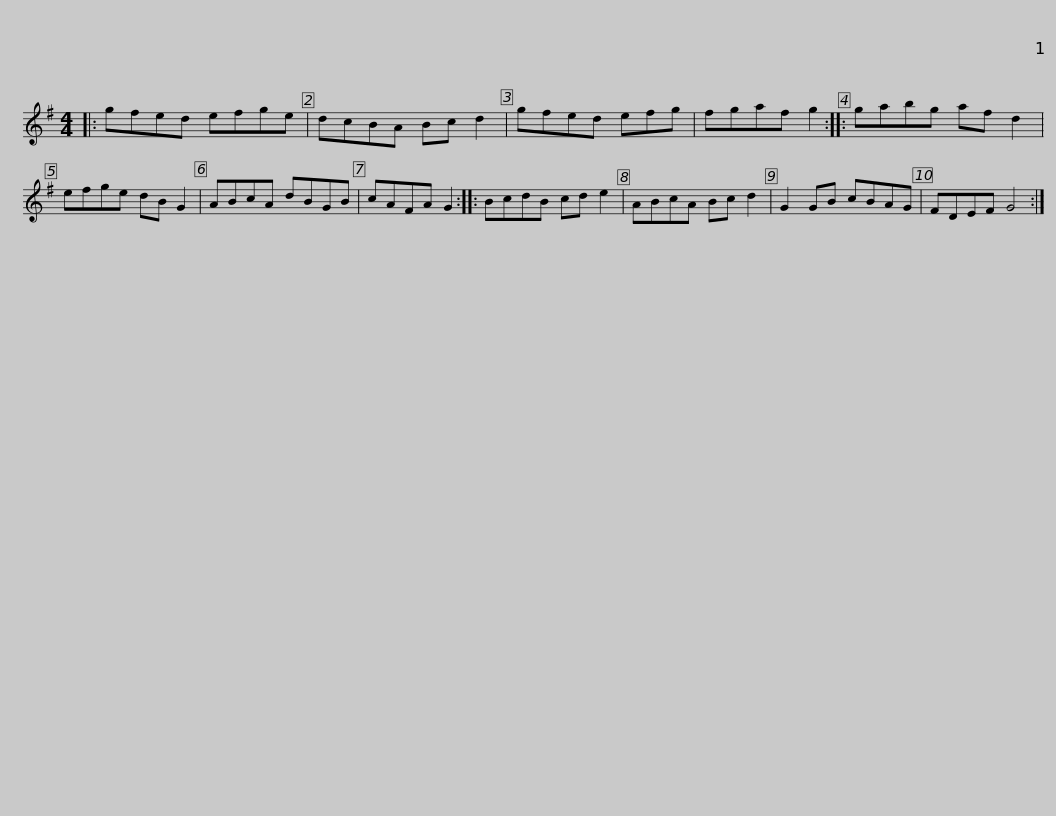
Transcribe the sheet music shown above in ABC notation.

X:1
L:1/8
M:4/4
I:linebreak $
K:G
V:1 treble
V:1
|: gfed efge | dcBA Bc d2 | gfed efg | fgaf g2 :: gabg af d2 | %5
 efge dB G2 |$ ABcA dBGB | cAFA G2 :: BcdB cd e2 | ABcA Bc d2 | %10
 G2 GB cBAG | FDEF G4 :| %12
